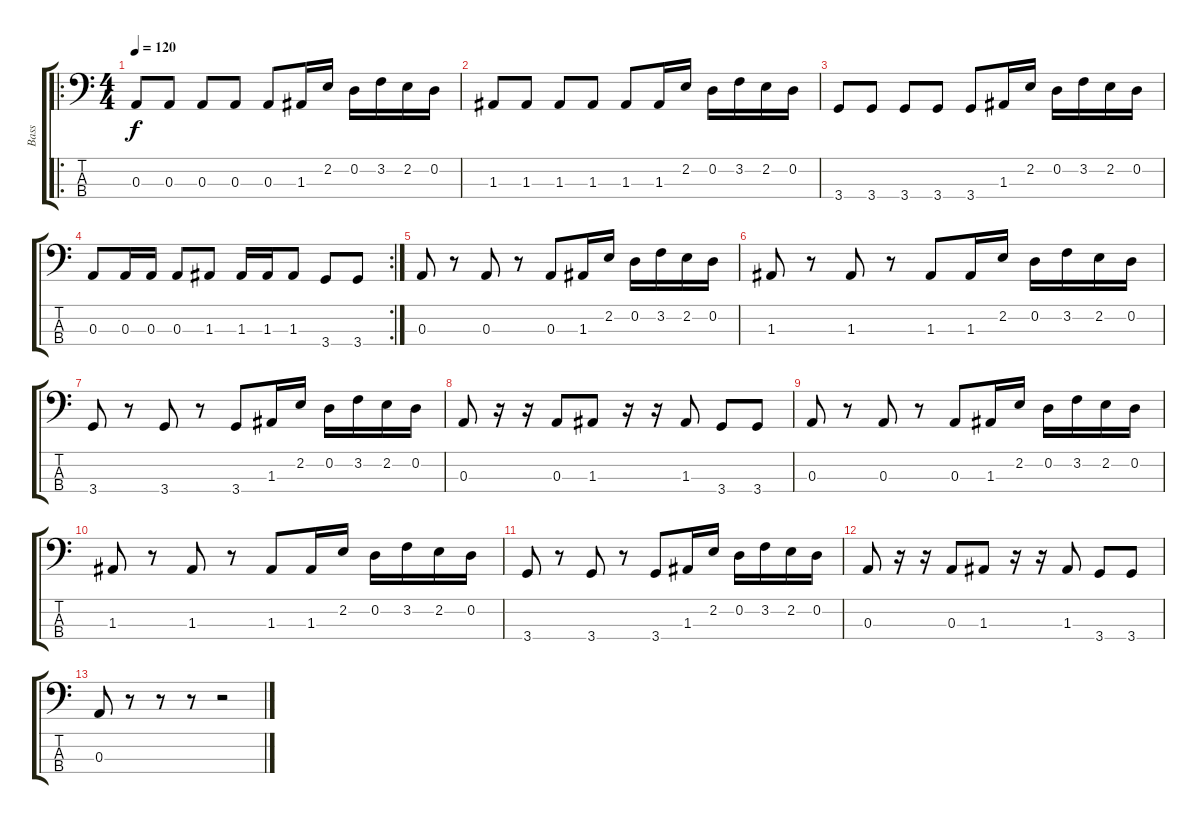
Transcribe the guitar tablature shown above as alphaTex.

\track ("Bass" "Bass") {instrument electricbassfinger}
\staff {score tabs}
\tuning (G2 D2 A1 E1) {hide}
\ro
\ts (4 4)
\tempo 120
\clef f4
\ks c
0.3.8{dy f} 0.3.8 0.3.8 0.3.8 0.3.8 1.3.16 2.2.16 0.2.16 3.2.16 2.2.16 0.2.16 |
1.3.8 1.3.8 1.3.8 1.3.8 1.3.8 1.3.16 2.2.16 0.2.16 3.2.16 2.2.16 0.2.16 |
3.4.8 3.4.8 3.4.8 3.4.8 3.4.8 1.3.16 2.2.16 0.2.16 3.2.16 2.2.16 0.2.16 |
\rc 2
0.3.8 0.3.16 0.3.16 0.3.8 1.3.8 1.3.16 1.3.16 1.3.8 3.4.8 3.4.8 |
0.3.8 r.8 0.3.8 r.8 0.3.8 1.3.16 2.2.16 0.2.16 3.2.16 2.2.16 0.2.16 |
1.3.8 r.8 1.3.8 r.8 1.3.8 1.3.16 2.2.16 0.2.16 3.2.16 2.2.16 0.2.16 |
3.4.8 r.8 3.4.8 r.8 3.4.8 1.3.16 2.2.16 0.2.16 3.2.16 2.2.16 0.2.16 |
0.3.8 r.16 r.16 0.3.8 1.3.8 r.16 r.16 1.3.8 3.4.8 3.4.8 |
0.3.8 r.8 0.3.8 r.8 0.3.8 1.3.16 2.2.16 0.2.16 3.2.16 2.2.16 0.2.16 |
1.3.8 r.8 1.3.8 r.8 1.3.8 1.3.16 2.2.16 0.2.16 3.2.16 2.2.16 0.2.16 |
3.4.8 r.8 3.4.8 r.8 3.4.8 1.3.16 2.2.16 0.2.16 3.2.16 2.2.16 0.2.16 |
0.3.8 r.16 r.16 0.3.8 1.3.8 r.16 r.16 1.3.8 3.4.8 3.4.8 |
0.3.8 r.8 r.8 r.8 r.2
